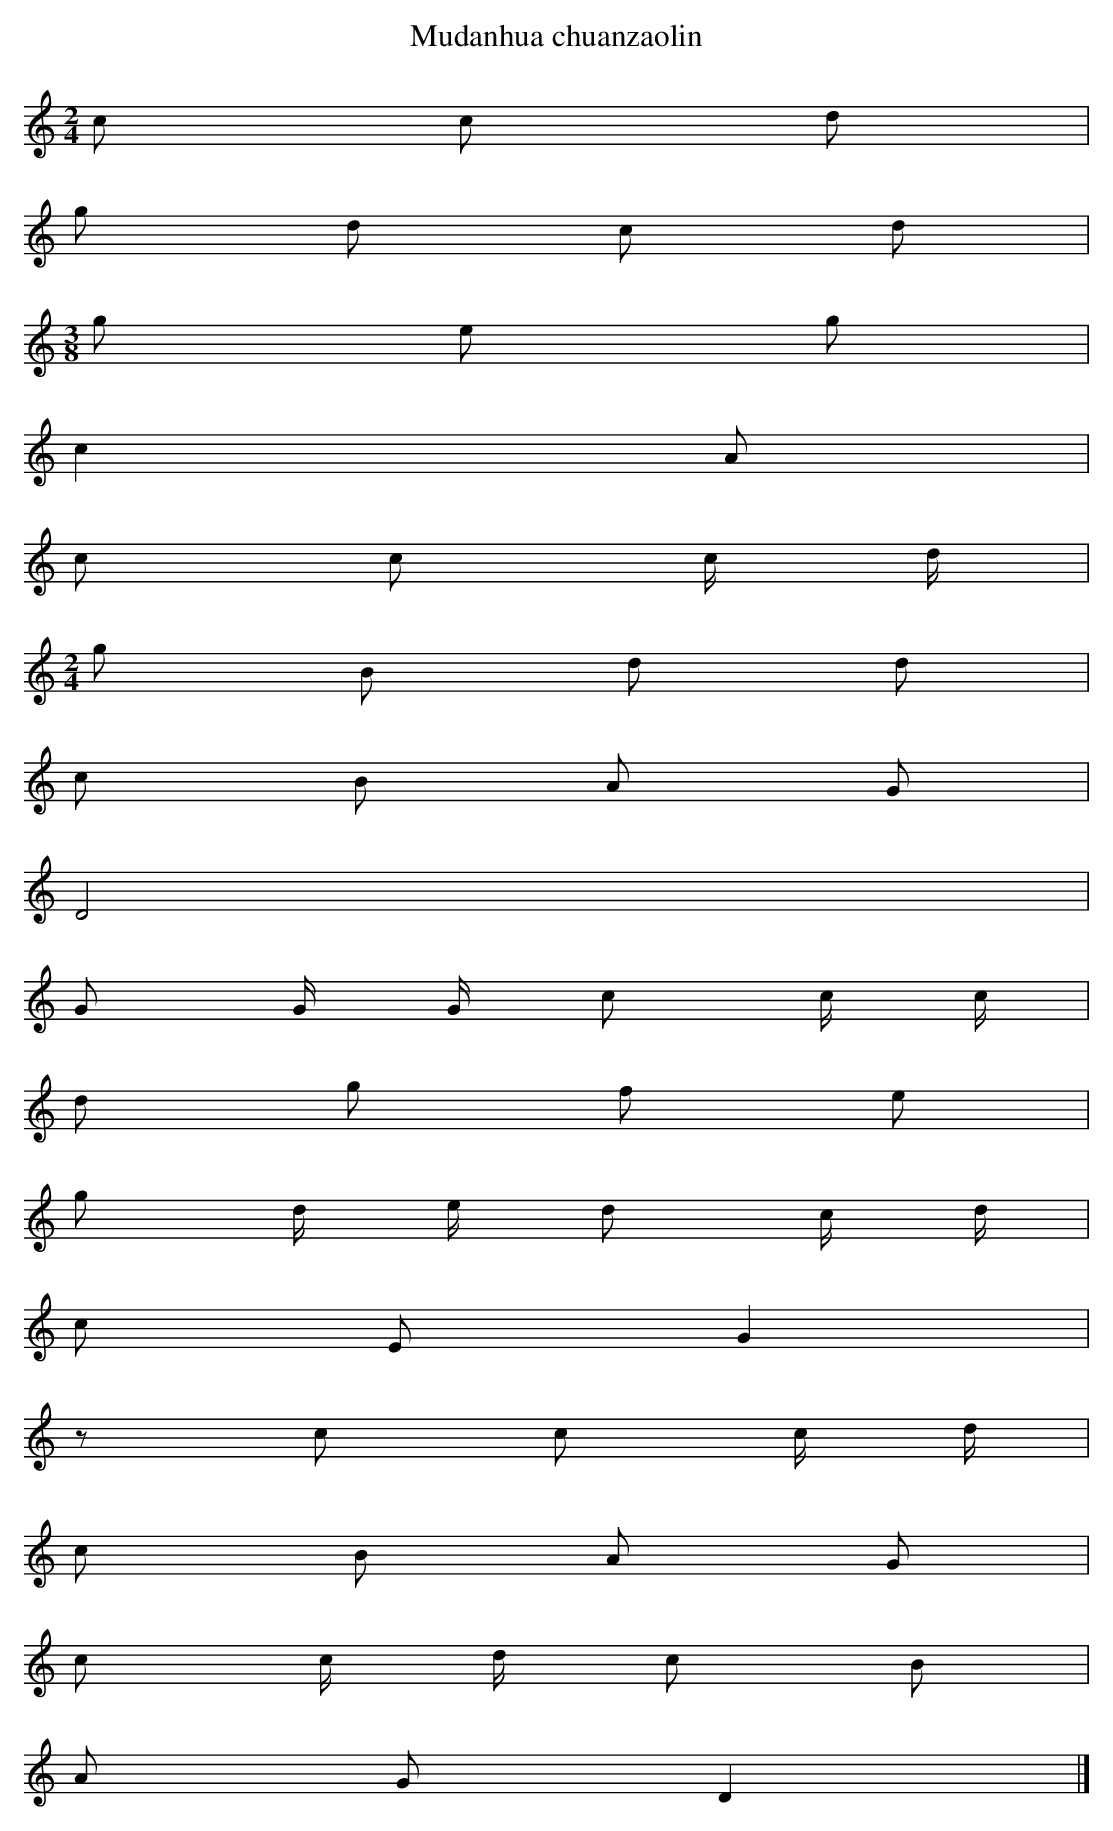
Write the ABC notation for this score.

X:1
T: Mudanhua chuanzaolin
L: 1/8
M: 2/4
K: C
c c d [I:setbarnb 1]|
g d c d |
[M:3/8]g e g |
c2A |
c c c/ d/ |
[M:2/4]g B d d |
c B A G |
D4 |
G G/ G/ c c/ c/ |
d g f e |
g d/ e/ d c/ d/ |
c EG2 |
z c c c/ d/ |
c B A G |
c c/ d/ c B |
A GD2 |]
